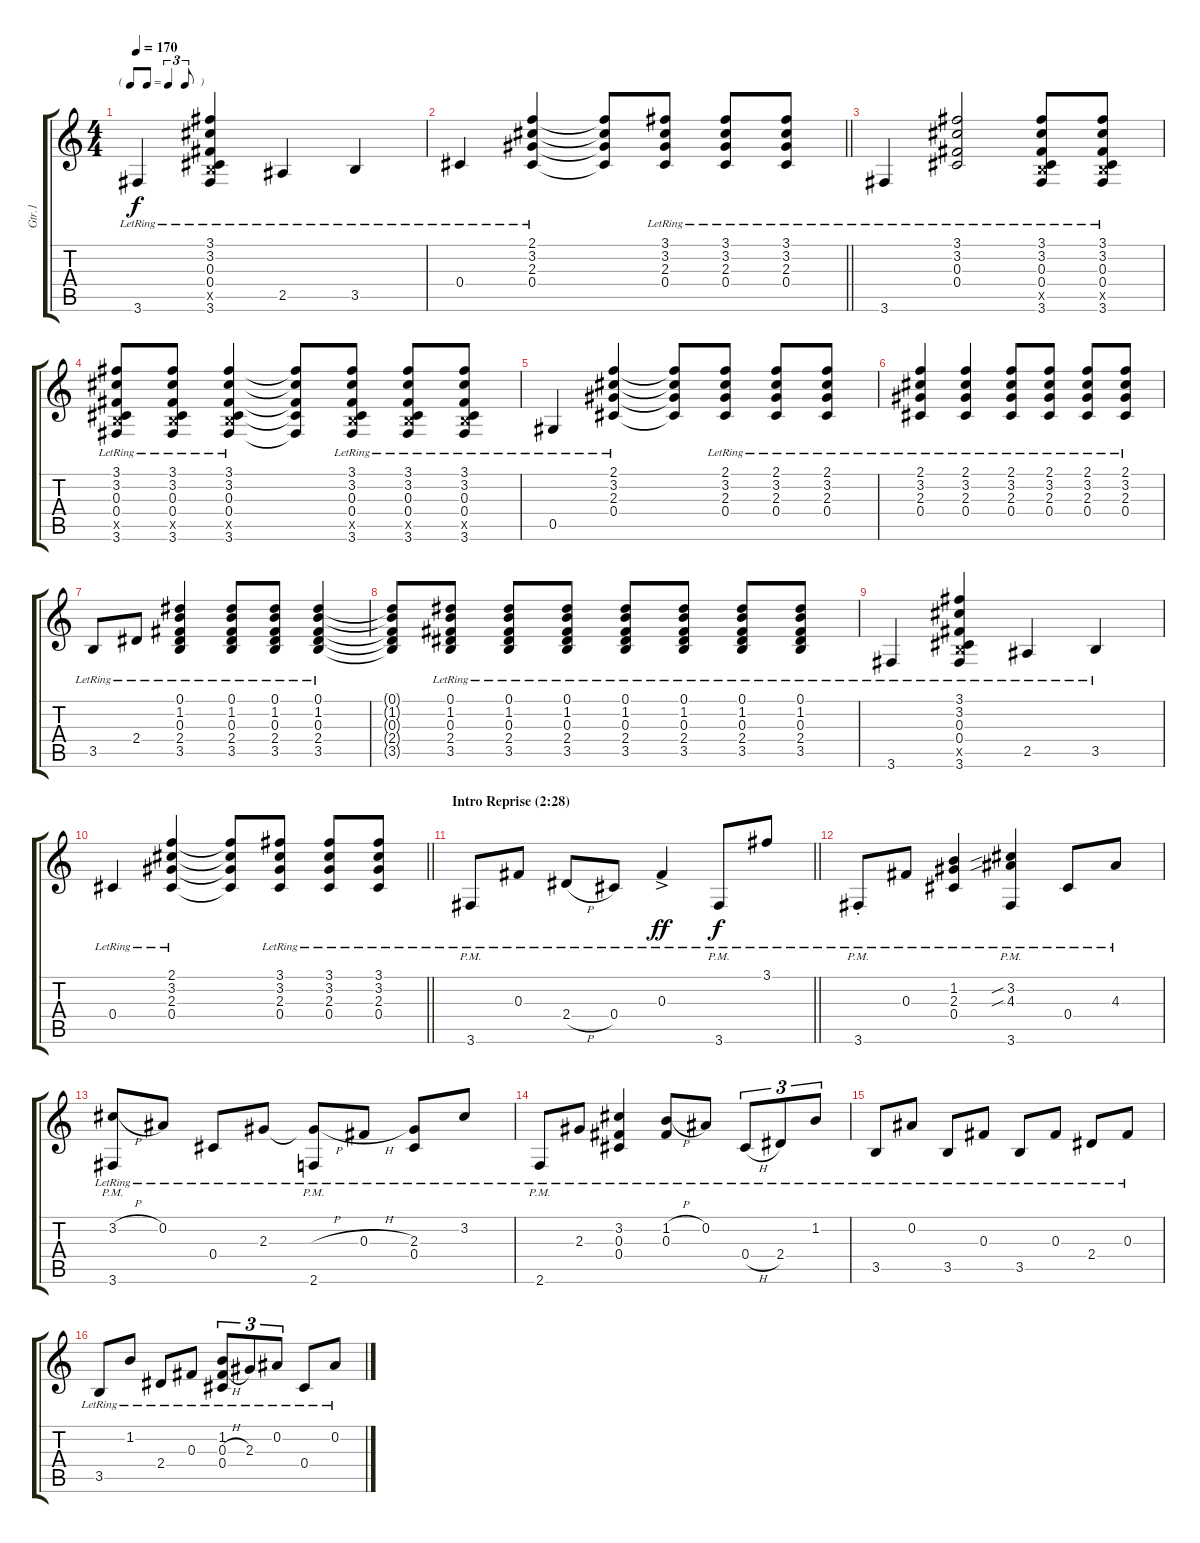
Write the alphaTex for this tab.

\track ("Gtr.1" "Gtr.1") {instrument acousticguitarnylon}
\staff {score tabs}
\tuning (Eb4 Bb3 Gb3 Db3 Ab2 Eb2) {hide}
\ts (4 4)
\tf triplet8th
\tempo 170
\clef g2
\ks c
3.6{lr}.4{dy f} (3.1{lr} 3.2{lr} 0.3{lr} 0.4{lr} 3.5{x} 3.6{lr}).4 2.5{lr}.4 3.5{lr}.4 |
\barLineRight lightlight
0.4{lr}.4 (2.1{lr} 3.2{lr} 2.3{lr} 0.4{lr}).4 (2.1{t} 3.2{t} 2.3{t} 0.4{t}).8 (3.1{lr} 3.2{lr} 2.3{lr} 0.4{lr}).8 (3.1{lr} 3.2{lr} 2.3{lr} 0.4{lr}).8 (3.1{lr} 3.2{lr} 2.3{lr} 0.4{lr}).8 |
3.6{lr}.4 (3.1{lr} 3.2{lr} 0.3{lr} 0.4{lr}).2 (3.1{lr} 3.2{lr} 0.3{lr} 0.4{lr} 3.5{x} 3.6{lr}).8 (3.1{lr} 3.2{lr} 0.3{lr} 0.4{lr} 3.5{x} 3.6{lr}).8 |
(3.1{lr} 3.2{lr} 0.3{lr} 0.4{lr} 3.5{x} 3.6{lr}).8 (3.1{lr} 3.2{lr} 0.3{lr} 0.4{lr} 3.5{x} 3.6{lr}).8 (3.1{lr} 3.2{lr} 0.3{lr} 0.4{lr} 3.5{x} 3.6{lr}).4 (3.1{t} 3.2{t} 0.3{t} 0.4{t} 3.6{t}).8 (3.1{lr} 3.2{lr} 0.3{lr} 0.4{lr} 3.5{x} 3.6{lr}).8 (3.1{lr} 3.2{lr} 0.3{lr} 0.4{lr} 3.5{x} 3.6{lr}).8 (3.1{lr} 3.2{lr} 0.3{lr} 0.4{lr} 3.5{x} 3.6{lr}).8 |
0.5{lr}.4 (2.1{lr} 3.2{lr} 2.3{lr} 0.4{lr}).4 (2.1{t} 3.2{t} 2.3{t} 0.4{t}).8 (2.1{lr} 3.2{lr} 2.3{lr} 0.4{lr}).8 (2.1{lr} 3.2{lr} 2.3{lr} 0.4{lr}).8 (2.1{lr} 3.2{lr} 2.3{lr} 0.4{lr}).8 |
(2.1{lr} 3.2{lr} 2.3{lr} 0.4{lr}).4 (2.1{lr} 3.2{lr} 2.3{lr} 0.4{lr}).4 (2.1{lr} 3.2{lr} 2.3{lr} 0.4{lr}).8 (2.1{lr} 3.2{lr} 2.3{lr} 0.4{lr}).8 (2.1{lr} 3.2{lr} 2.3{lr} 0.4{lr}).8 (2.1{lr} 3.2{lr} 2.3{lr} 0.4{lr}).8 |
3.5{lr}.8 2.4{lr}.8 (0.1{lr} 1.2{lr} 0.3{lr} 2.4{lr} 3.5{lr}).4 (0.1{lr} 1.2{lr} 0.3{lr} 2.4{lr} 3.5{lr}).8 (0.1{lr} 1.2{lr} 0.3{lr} 2.4{lr} 3.5{lr}).8 (0.1{lr} 1.2{lr} 0.3{lr} 2.4{lr} 3.5{lr}).4 |
(0.1{t} 1.2{t} 0.3{t} 2.4{t} 3.5{t}).8 (0.1{lr} 1.2{lr} 0.3{lr} 2.4{lr} 3.5{lr}).8 (0.1{lr} 1.2{lr} 0.3{lr} 2.4{lr} 3.5{lr}).8 (0.1{lr} 1.2{lr} 0.3{lr} 2.4{lr} 3.5{lr}).8 (0.1{lr} 1.2{lr} 0.3{lr} 2.4{lr} 3.5{lr}).8 (0.1{lr} 1.2{lr} 0.3{lr} 2.4{lr} 3.5{lr}).8 (0.1{lr} 1.2{lr} 0.3{lr} 2.4{lr} 3.5{lr}).8 (0.1{lr} 1.2{lr} 0.3{lr} 2.4{lr} 3.5{lr}).8 |
3.6{lr}.4 (3.1{lr} 3.2{lr} 0.3{lr} 0.4{lr} 3.5{x} 3.6{lr}).4 2.5{lr}.4 3.5{lr}.4 |
\barLineRight lightlight
0.4{lr}.4 (2.1{lr} 3.2{lr} 2.3{lr} 0.4{lr}).4 (2.1{t} 3.2{t} 2.3{t} 0.4{t}).8 (3.1{lr} 3.2{lr} 2.3{lr} 0.4{lr}).8 (3.1{lr} 3.2{lr} 2.3{lr} 0.4{lr}).8 (3.1{lr} 3.2{lr} 2.3{lr} 0.4{lr}).8 |
\section ("" "Intro Reprise (2:28)")
\barLineRight lightlight
3.6{pm lr}.8 0.3{lr}.8 2.4{h lr}.8 0.4{lr}.8 0.3{ac lr}.4{dy ff} 3.6{pm lr}.8{dy f} 3.1{lr}.8 |
3.6{pm st lr}.8 0.3{lr}.8 (1.2{lr} 2.3{lr} 0.4{lr}).4 (3.2{sib lr} 4.3{sib lr} 3.6{pm lr}).4 0.4{lr}.8 4.3{lr}.8 |
(3.2{h lr} 3.6{pm lr}).8 0.2{lr}.8 0.4{lr}.8 2.3{lr}.8 (2.3{h t} 2.6{pm lr}).8 0.3{h lr}.8 (2.3{lr} 0.4{lr}).8 3.2{lr}.8 |
2.6{pm lr}.8 2.3{lr}.8 (3.2{lr} 0.3{lr} 0.4{lr}).4 (1.2{h lr} 0.3{lr}).8 0.2{lr}.8 0.4{h lr}.8{tu (3 2)} 2.4{lr}.8{tu (3 2)} 1.2{lr}.8{tu (3 2)} |
3.5{lr}.8 0.2{lr}.8 3.5{lr}.8 0.3{lr}.8 3.5{lr}.8 0.3{lr}.8 2.4{lr}.8 0.3{lr}.8 |
3.5{lr}.8 1.2{lr}.8 2.4{lr}.8 0.3{lr}.8 (1.2{lr} 0.3{h lr} 0.4{lr}).8{tu (3 2)} 2.3{lr}.8{tu (3 2)} 0.2{lr}.8{tu (3 2)} 0.4{lr}.8 0.2{lr}.8
